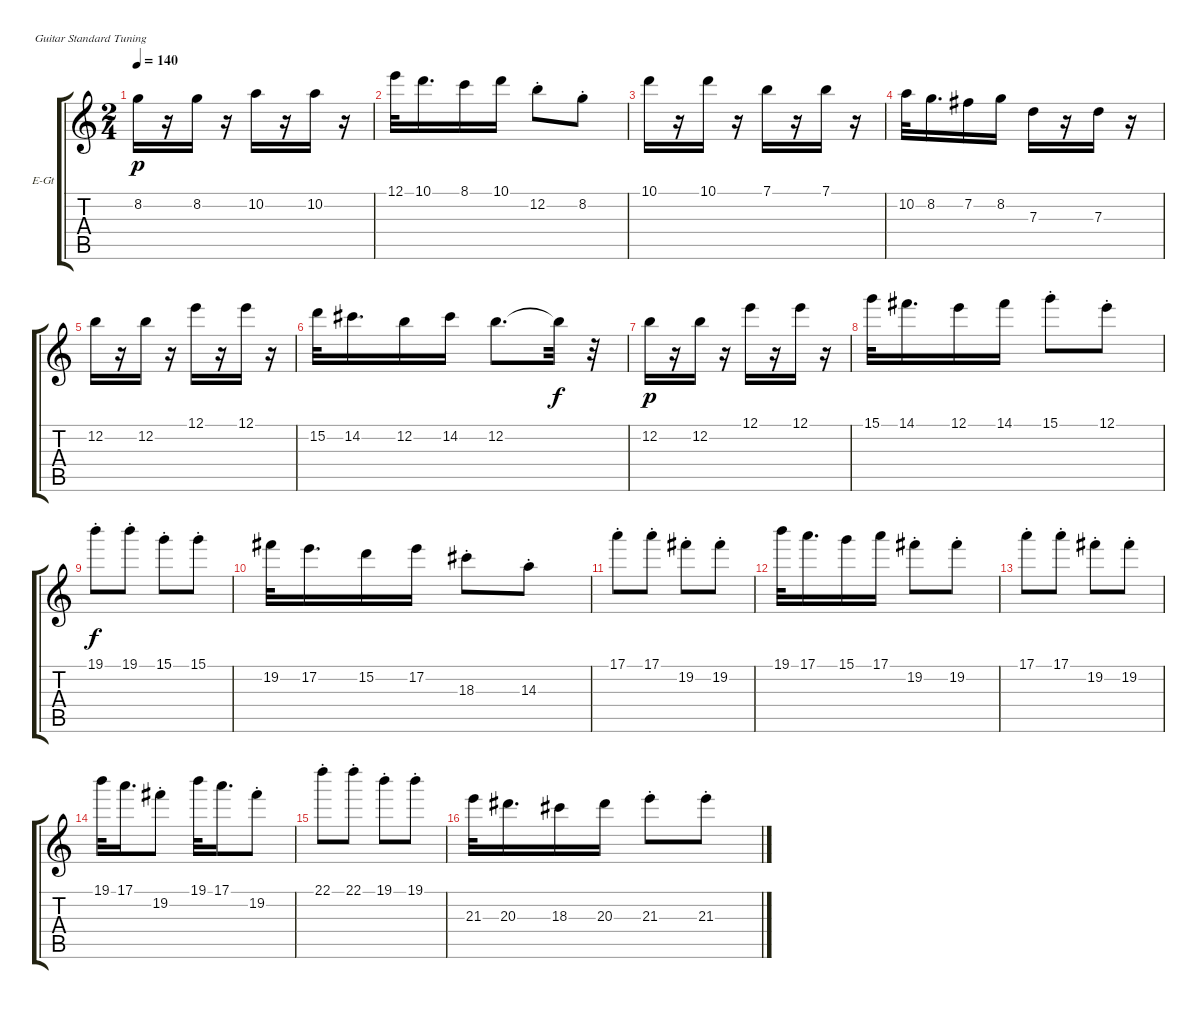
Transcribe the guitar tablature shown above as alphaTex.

\bracketExtendMode groupsimilarinstruments
\firstSystemTrackNameOrientation horizontal
\otherSystemsTrackNameOrientation horizontal
\track ("Guitar 1" "E-Gt") {instrument distortionguitar}
\staff {score tabs}
\tuning (E4 B3 G3 D3 A2 E2)
\ts (2 4)
\tempo 140
\clef g2
\ks c
8.2.16{dy p} r.16 8.2.16 r.16 10.2.16 r.16 10.2.16 r.16 |
12.1.32 10.1.16{d} 8.1.16 10.1.16 12.2{st}.8 8.2{st}.8 |
10.1.16 r.16 10.1.16 r.16 7.1.16 r.16 7.1.16 r.16 |
10.2.32 8.2.16{d} 7.2.16 8.2.16 7.3.16 r.16 7.3.16 r.16 |
12.2.16 r.16 12.2.16 r.16 12.1.16 r.16 12.1.16 r.16 |
15.2.32 14.2.16{d} 12.2.16 14.2.16 12.2.8{d} 12.2{t}.32{dy f} r.32 |
12.2.16{dy p} r.16 12.2.16 r.16 12.1.16 r.16 12.1.16 r.16 |
15.1.32 14.1.16{d} 12.1.16 14.1.16 15.1{st}.8 12.1{st}.8 |
19.1{st}.8{dy f} 19.1{st}.8 15.1{st}.8 15.1{st}.8 |
19.2.32 17.2.16{d} 15.2.16 17.2.16 18.3{st}.8 14.3{st}.8 |
17.1{st}.8 17.1{st}.8 19.2{st}.8 19.2{st}.8 |
19.1.32 17.1.16{d} 15.1.16 17.1.16 19.2{st}.8 19.2{st}.8 |
17.1{st}.8 17.1{st}.8 19.2{st}.8 19.2{st}.8 |
19.1.32 17.1.16{d} 19.2{st}.8 19.1.32 17.1.16{d} 19.2{st}.8 |
22.1{st}.8 22.1{st}.8 19.1{st}.8 19.1{st}.8 |
21.3.32 20.3.16{d} 18.3.16 20.3.16 21.3{st}.8 21.3{st}.8
